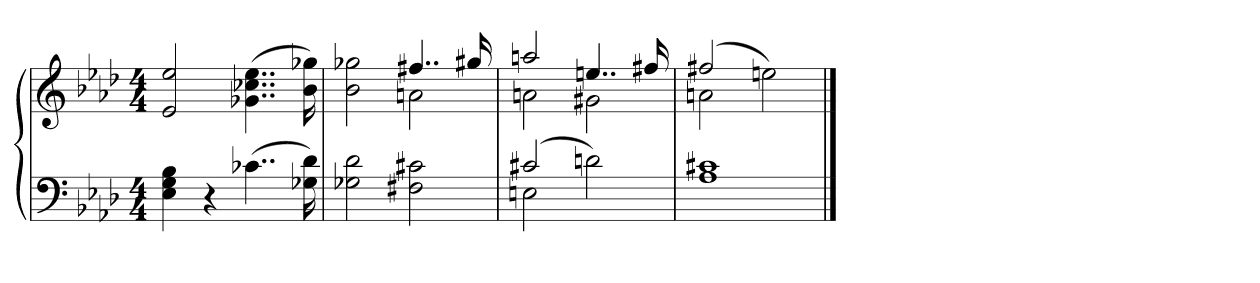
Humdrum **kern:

**kern	**kern
*part1	*part1
*staff2	*staff1
*clefF4	*clefG2
*k[b-e-a-d-]	*k[b-e-a-d-]
*M4/4	*M4/4
=1	=1
4E- 4G 4B-	2e- 2ee-
4r	.
(4..c-X	(4..g-X 4..cc-X 4..ee-
16G-X 16d-)	16b- 16gg-X)
=2	=2
*	*^
2G-X 2d-	2b- 2gg-X	2ryy
2F#X 2c#X	4..ff#X	2an
.	16gg#X	.
=3	=3	=3
*^	*	*
(2c#X	2En	2aan	2an
2dn)	2ryy	4..een	2g#X
.	.	16ff#X	.
*v	*v	*	*
=4	=4	=4
1A- 1c#X	(2ff#X	2an
.	2een)	2ryy
*	*v	*v
==	==
*-	*-
